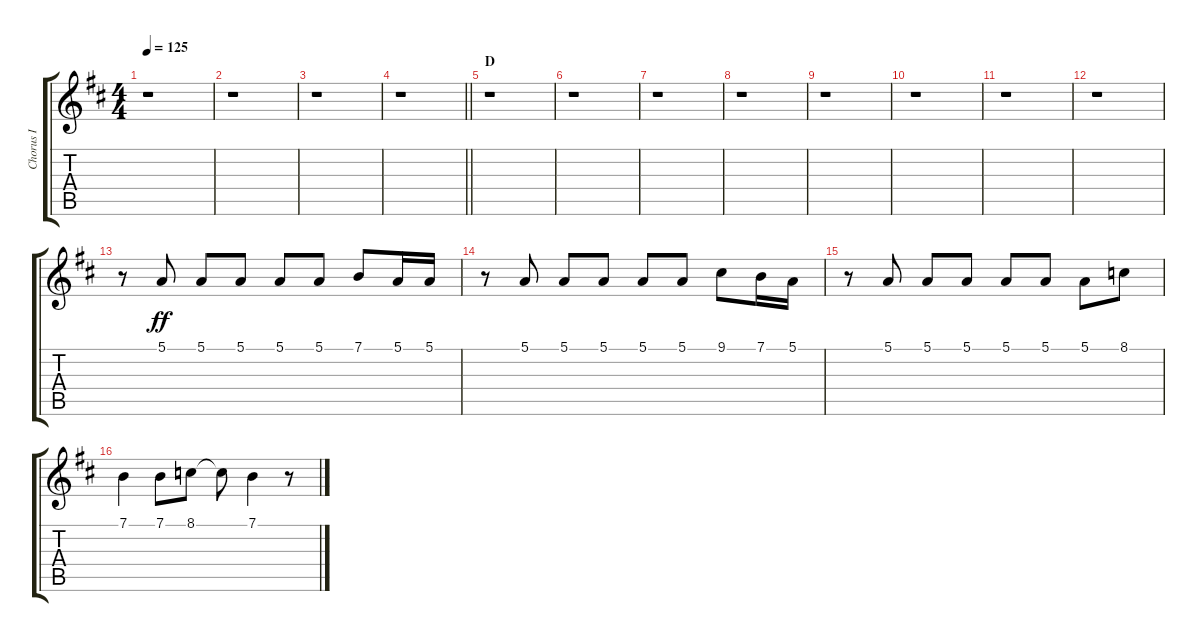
\track ("Chorus I" "Chorus I") {instrument voiceoohs}
\staff {score tabs}
\tuning (E4 B3 G3 D3 A2 E2) {hide}
\ts (4 4)
\tempo 125
\clef g2
\ks d
r.1{dy ff} |
r.1 |
r.1 |
\barLineRight lightlight
r.1 |
\section ("" "D")
r.1 |
r.1 |
r.1 |
r.1 |
r.1 |
r.1 |
r.1 |
r.1 |
r.8 5.1.8 5.1.8 5.1.8 5.1.8 5.1.8 7.1.8 5.1.16 5.1.16 |
r.8 5.1.8 5.1.8 5.1.8 5.1.8 5.1.8 9.1.8 7.1.16 5.1.16 |
r.8 5.1.8 5.1.8 5.1.8 5.1.8 5.1.8 5.1.8 8.1.8 |
7.1.4 7.1.8 8.1.8 8.1{t}.8 7.1.4 r.8
